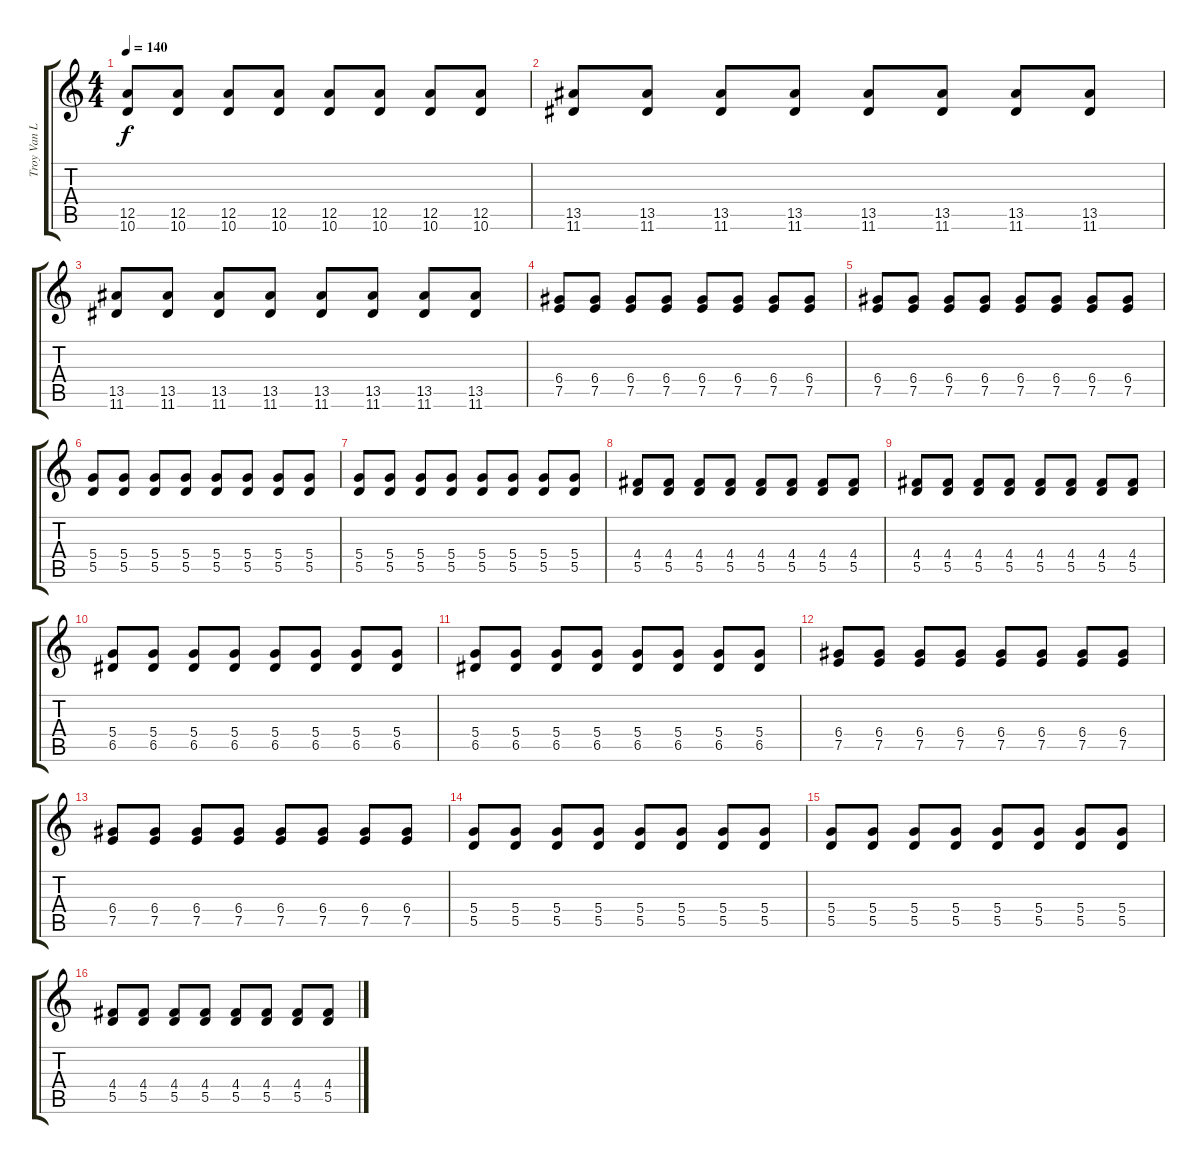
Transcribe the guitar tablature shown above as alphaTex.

\track ("Troy Van Leeuwen (Rhythym)" "Troy Van L") {instrument distortionguitar}
\staff {score tabs}
\tuning (E4 B3 G3 D3 A2 E2) {hide}
\ts (4 4)
\tempo 140
\clef g2
\ks c
(12.5 10.6).8{dy f} (12.5 10.6).8 (12.5 10.6).8 (12.5 10.6).8 (12.5 10.6).8 (12.5 10.6).8 (12.5 10.6).8 (12.5 10.6).8 |
(13.5 11.6).8 (13.5 11.6).8 (13.5 11.6).8 (13.5 11.6).8 (13.5 11.6).8 (13.5 11.6).8 (13.5 11.6).8 (13.5 11.6).8 |
(13.5 11.6).8 (13.5 11.6).8 (13.5 11.6).8 (13.5 11.6).8 (13.5 11.6).8 (13.5 11.6).8 (13.5 11.6).8 (13.5 11.6).8 |
(6.4 7.5).8 (6.4 7.5).8 (6.4 7.5).8 (6.4 7.5).8 (6.4 7.5).8 (6.4 7.5).8 (6.4 7.5).8 (6.4 7.5).8 |
(6.4 7.5).8 (6.4 7.5).8 (6.4 7.5).8 (6.4 7.5).8 (6.4 7.5).8 (6.4 7.5).8 (6.4 7.5).8 (6.4 7.5).8 |
(5.4 5.5).8 (5.4 5.5).8 (5.4 5.5).8 (5.4 5.5).8 (5.4 5.5).8 (5.4 5.5).8 (5.4 5.5).8 (5.4 5.5).8 |
(5.4 5.5).8 (5.4 5.5).8 (5.4 5.5).8 (5.4 5.5).8 (5.4 5.5).8 (5.4 5.5).8 (5.4 5.5).8 (5.4 5.5).8 |
(4.4 5.5).8 (4.4 5.5).8 (4.4 5.5).8 (4.4 5.5).8 (4.4 5.5).8 (4.4 5.5).8 (4.4 5.5).8 (4.4 5.5).8 |
(4.4 5.5).8 (4.4 5.5).8 (4.4 5.5).8 (4.4 5.5).8 (4.4 5.5).8 (4.4 5.5).8 (4.4 5.5).8 (4.4 5.5).8 |
(5.4 6.5).8 (5.4 6.5).8 (5.4 6.5).8 (5.4 6.5).8 (5.4 6.5).8 (5.4 6.5).8 (5.4 6.5).8 (5.4 6.5).8 |
(5.4 6.5).8 (5.4 6.5).8 (5.4 6.5).8 (5.4 6.5).8 (5.4 6.5).8 (5.4 6.5).8 (5.4 6.5).8 (5.4 6.5).8 |
(6.4 7.5).8 (6.4 7.5).8 (6.4 7.5).8 (6.4 7.5).8 (6.4 7.5).8 (6.4 7.5).8 (6.4 7.5).8 (6.4 7.5).8 |
(6.4 7.5).8 (6.4 7.5).8 (6.4 7.5).8 (6.4 7.5).8 (6.4 7.5).8 (6.4 7.5).8 (6.4 7.5).8 (6.4 7.5).8 |
(5.4 5.5).8 (5.4 5.5).8 (5.4 5.5).8 (5.4 5.5).8 (5.4 5.5).8 (5.4 5.5).8 (5.4 5.5).8 (5.4 5.5).8 |
(5.4 5.5).8 (5.4 5.5).8 (5.4 5.5).8 (5.4 5.5).8 (5.4 5.5).8 (5.4 5.5).8 (5.4 5.5).8 (5.4 5.5).8 |
(4.4 5.5).8 (4.4 5.5).8 (4.4 5.5).8 (4.4 5.5).8 (4.4 5.5).8 (4.4 5.5).8 (4.4 5.5).8 (4.4 5.5).8
